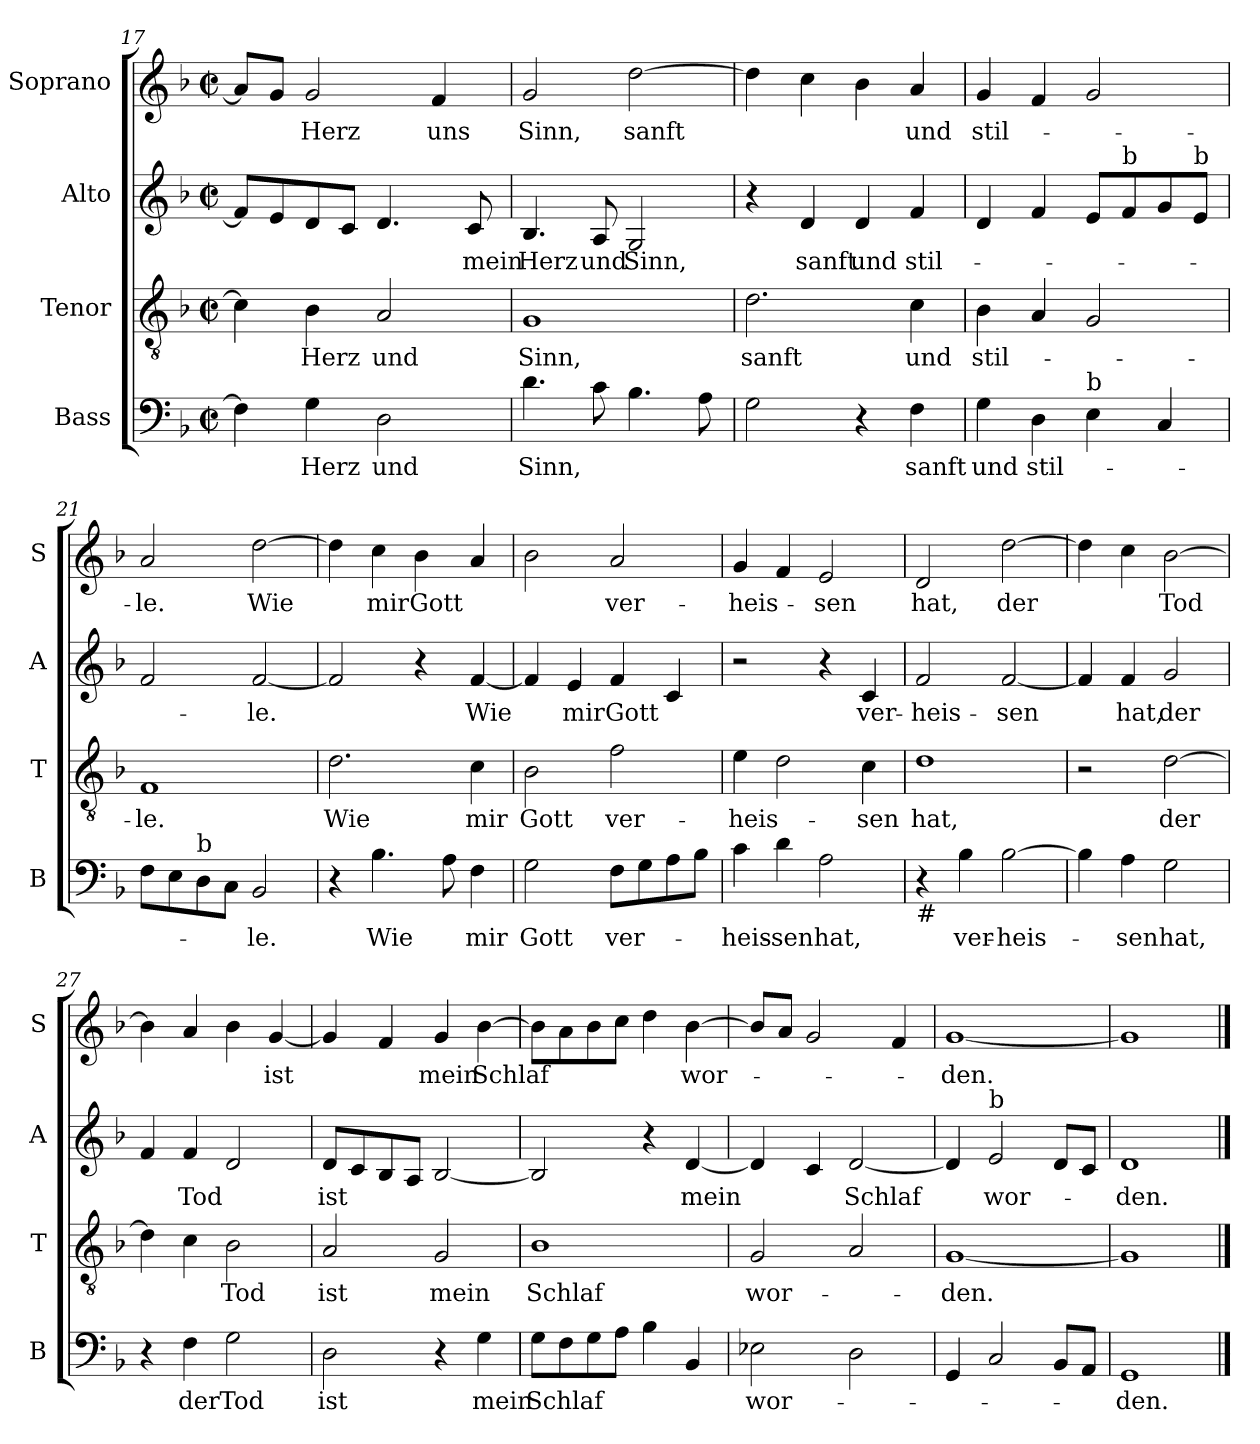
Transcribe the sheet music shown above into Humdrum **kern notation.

**kern	**text	**kern	**text	**kern	**text	**kern	**text
*part4	*part4	*part3	*part3	*part2	*part2	*part1	*part1
*staff4	*staff4	*staff3	*staff3	*staff2	*staff2	*staff1	*staff1
*I"Bass	*	*I"Tenor	*	*I"Alto	*	*I"Soprano	*
*I'B	*	*I'T	*	*I'A	*	*I'S	*
*clefF4	*	*clefGv2	*	*clefG2	*	*clefG2	*
*k[b-]	*	*k[b-]	*	*k[b-]	*	*k[b-]	*
*F:	*	*F:	*	*F:	*	*F:	*
*M2/2	*	*M2/2	*	*M2/2	*	*M2/2	*
*met(c|)	*	*met(c|)	*	*met(c|)	*	*met(c|)	*
=17	=17	=17	=17	=17	=17	=17	=17
4F\]	.	4c\]	.	8f/L]	.	8a/L]	.
.	.	.	.	8e/	.	8g/J	.
!	!LO:LY:b	!	!LO:LY:b	!	!	!	!LO:LY:b
4G\	Herz	4B-\	Herz	8d/	.	2g/	Herz
.	.	.	.	8c/J	.	.	.
!	!LO:LY:b	!	!LO:LY:b	!	!	!	!
2D\	und	2A/	und	4.d/	.	.	.
!	!	!	!	!	!	!	!LO:LY:b
.	.	.	.	.	.	4f/	uns
!	!	!	!	!	!LO:LY:b	!	!
.	.	.	.	8c/	mein	.	.
=18	=18	=18	=18	=18	=18	=18	=18
!	!LO:LY:b	!	!LO:LY:b	!	!LO:LY:b	!	!LO:LY:b
4.d\	Sinn,	1G	Sinn,	4.B-/	Herz	2g/	Sinn,
!	!	!	!	!	!LO:LY:b	!	!
8c\	.	.	.	8A/	und	.	.
!	!	!	!	!	!LO:LY:b	!	!LO:LY:b
4.B-\	.	.	.	2G/	Sinn,	[2dd\	sanft
8A\	.	.	.	.	.	.	.
=19	=19	=19	=19	=19	=19	=19	=19
!	!	!	!LO:LY:b	!	!	!	!
2G\	.	2.d\	sanft	4r	.	4dd\]	.
!	!	!	!	!	!LO:LY:b	!	!
.	.	.	.	4d/	sanft	4cc\	.
!	!	!	!	!	!LO:LY:b	!	!
4r	.	.	.	4d/	und	4b-\	.
!	!LO:LY:b	!	!LO:LY:b	!	!LO:LY:b	!	!LO:LY:b
4F\	sanft	4c\	und	4f/	stil-	4a/	und
=20	=20	=20	=20	=20	=20	=20	=20
!	!LO:LY:b	!	!LO:LY:b	!	!	!	!LO:LY:b
4G\	und	4B-\	stil-	4d/	.	4g/	stil-
!	!LO:LY:b	!	!	!	!	!	!
4D\	stil-	4A/	.	4f/	.	4f/	.
!LO:TX:a:t=b	!	!	!	!	!	!	!
4E\	.	2G/	.	8e/L	.	2g/	.
!	!	!	!	!LO:TX:a:t=b	!	!	!
.	.	.	.	8f/	.	.	.
4C/	.	.	.	8g/	.	.	.
!	!	!	!	!LO:TX:a:t=b	!	!	!
.	.	.	.	8e/J	.	.	.
!!LO:LB:g=z
=21	=21	=21	=21	=21	=21	=21	=21
!	!	!	!LO:LY:b	!	!	!	!LO:LY:b
8F\L	.	1F	-le.	2f/	.	2a/	-le.
8E\	.	.	.	.	.	.	.
!LO:TX:a:t=b	!	!	!	!	!	!	!
8D\	.	.	.	.	.	.	.
8C\J	.	.	.	.	.	.	.
!	!LO:LY:b	!	!	!	!LO:LY:b	!	!LO:LY:b
2BB-/	-le.	.	.	[2f/	-le.	[2dd\	Wie
=22	=22	=22	=22	=22	=22	=22	=22
!	!	!	!LO:LY:b	!	!	!	!
4r	.	2.d\	Wie	2f/]	.	4dd\]	.
!	!LO:LY:b	!	!	!	!	!	!LO:LY:b
4.B-\	Wie	.	.	.	.	4cc\	mir
!	!	!	!	!	!	!	!LO:LY:b
.	.	.	.	4r	.	4b-\	Gott
8A\	.	.	.	.	.	.	.
!	!LO:LY:b	!	!LO:LY:b	!	!LO:LY:b	!	!
4F\	mir	4c\	mir	[4f/	Wie	4a/	.
=23	=23	=23	=23	=23	=23	=23	=23
!	!LO:LY:b	!	!LO:LY:b	!	!	!	!
2G\	Gott	2B-\	Gott	4f/]	.	2b-\	.
!	!	!	!	!	!LO:LY:b	!	!
.	.	.	.	4e/	mir	.	.
!	!LO:LY:b	!	!LO:LY:b	!	!LO:LY:b	!	!LO:LY:b
8F\L	ver-	2f\	ver-	4f/	Gott	2a/	ver-
8G\	.	.	.	.	.	.	.
8A\	.	.	.	4c/	.	.	.
8B-\J	.	.	.	.	.	.	.
=24	=24	=24	=24	=24	=24	=24	=24
!	!LO:LY:b	!	!LO:LY:b	!	!	!	!LO:LY:b
4c\	-heis-	4e\	-heis-	2r	.	4g/	-heis-
!	!LO:LY:b	!	!	!	!	!	!
4d\	-sen	2d\	.	.	.	4f/	.
!	!LO:LY:b	!	!	!	!	!	!LO:LY:b
2A\	hat,	.	.	4r	.	2e/	-sen
!	!	!	!LO:LY:b	!	!LO:LY:b	!	!
.	.	4c\	-sen	4c/	ver-	.	.
=25	=25	=25	=25	=25	=25	=25	=25
!LO:TX:b:t=#	!	!	!	!	!	!	!
!	!	!	!LO:LY:b	!	!LO:LY:b	!	!LO:LY:b
4r	.	1d	hat,	2f/	-heis-	2d/	hat,
!	!LO:LY:b	!	!	!	!	!	!
4B-\	ver-	.	.	.	.	.	.
!	!LO:LY:b	!	!	!	!LO:LY:b	!	!LO:LY:b
[2B-\	-heis-	.	.	[2f/	-sen	[2dd\	der
=26	=26	=26	=26	=26	=26	=26	=26
4B-\]	.	2r	.	4f/]	.	4dd\]	.
!	!LO:LY:b	!	!	!	!LO:LY:b	!	!
4A\	-sen	.	.	4f/	hat,	4cc\	.
!	!LO:LY:b	!	!LO:LY:b	!	!LO:LY:b	!	!LO:LY:b
2G\	hat,	[2d\	der	2g/	der	[2b-\	Tod
!!LO:LB:g=z
=27	=27	=27	=27	=27	=27	=27	=27
4r	.	4d\]	.	4f/	.	4b-\]	.
!	!LO:LY:b	!	!	!	!LO:LY:b	!	!
4F\	derTod	4c\	.	4f/	Tod	4a/	.
!	!	!	!LO:LY:b	!	!	!	!
2G\	.	2B-\	Tod	2d/	.	4b-\	.
!	!	!	!	!	!	!	!LO:LY:b
.	.	.	.	.	.	[4g/	ist
=28	=28	=28	=28	=28	=28	=28	=28
!	!LO:LY:b	!	!LO:LY:b	!	!LO:LY:b	!	!
2D\	ist	2A/	ist	8d/L	ist	4g/]	.
.	.	.	.	8c/	.	.	.
.	.	.	.	8B-/	.	4f/	.
.	.	.	.	8A/J	.	.	.
!	!	!	!LO:LY:b	!	!	!	!LO:LY:b
4r	.	2G/	mein	[2B-/	.	4g/	mein
!	!LO:LY:b	!	!	!	!	!	!LO:LY:b
4G\	mein	.	.	.	.	[4b-\	Schlaf
=29	=29	=29	=29	=29	=29	=29	=29
!	!LO:LY:b	!	!LO:LY:b	!	!	!	!
8G\L	Schlaf	1B-	Schlaf	2B-/]	.	8b-\L]	.
8F\	.	.	.	.	.	8a\	.
8G\	.	.	.	.	.	8b-\	.
8A\J	.	.	.	.	.	8cc\J	.
4B-\	.	.	.	4r	.	4dd\	.
!	!	!	!	!	!LO:LY:b	!	!LO:LY:b
4BB-/	.	.	.	[4d/	mein	[4b-\	wor-
=30	=30	=30	=30	=30	=30	=30	=30
!	!LO:LY:b	!	!LO:LY:b	!	!	!	!
2E-X\	wor-	2G/	wor-	4d/]	.	8b-/L]	.
.	.	.	.	.	.	8a/J	.
.	.	.	.	4c/	.	2g/	.
!	!	!	!	!	!LO:LY:b	!	!
2D\	.	2A/	.	[2d/	Schlaf	.	.
.	.	.	.	.	.	4f/	.
=31	=31	=31	=31	=31	=31	=31	=31
!	!	!	!LO:LY:b	!	!	!	!LO:LY:b
4GG/	.	[1G	-den.	4d/]	.	[1g	-den.
!	!	!	!	!LO:TX:a:t=b	!	!	!
!	!	!	!	!	!LO:LY:b	!	!
2C/	.	.	.	2e/	wor-	.	.
8BB-/L	.	.	.	8d/L	.	.	.
8AA/J	.	.	.	8c/J	.	.	.
=32	=32	=32	=32	=32	=32	=32	=32
!	!LO:LY:b	!	!	!	!LO:LY:b	!	!
1GG	-den.	1G]	.	1d	-den.	1g]	.
==	==	==	==	==	==	==	==
*-	*-	*-	*-	*-	*-	*-	*-
